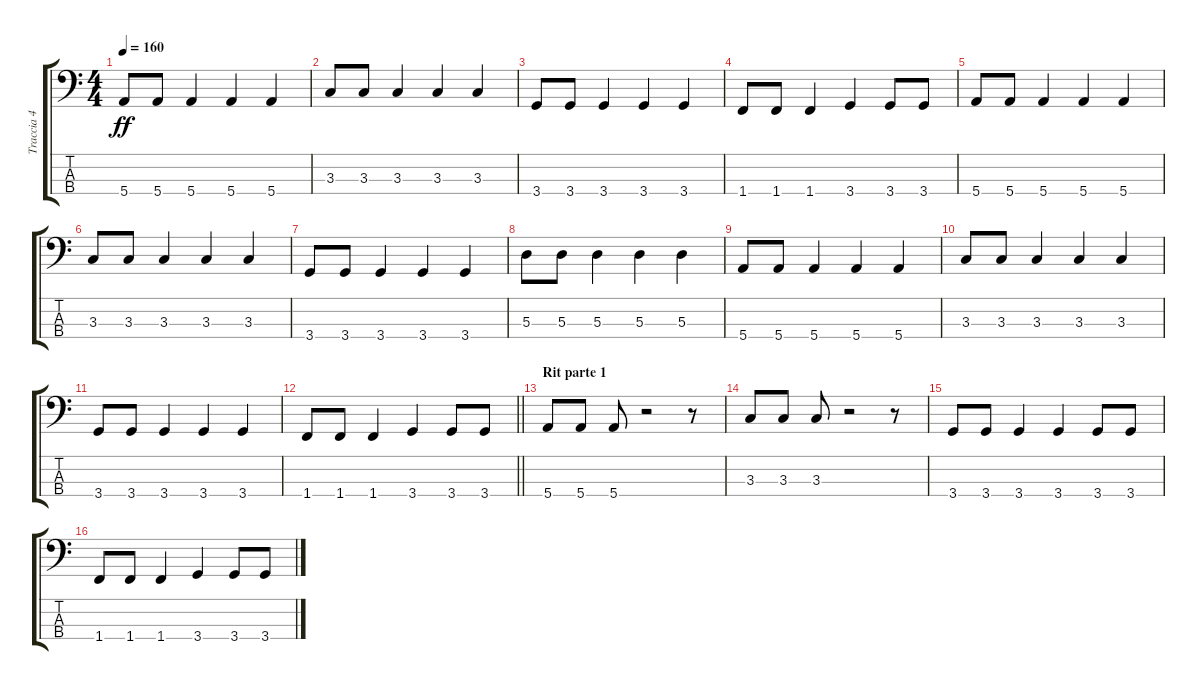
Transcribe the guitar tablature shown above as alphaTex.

\track ("Traccia 4" "Traccia 4") {instrument electricbassfinger}
\staff {score tabs}
\tuning (G2 D2 A1 E1) {hide}
\ts (4 4)
\tempo 160
\clef f4
\ks c
5.4.8{dy ff} 5.4.8 5.4.4 5.4.4 5.4.4 |
3.3.8 3.3.8 3.3.4 3.3.4 3.3.4 |
3.4.8 3.4.8 3.4.4 3.4.4 3.4.4 |
1.4.8 1.4.8 1.4.4 3.4.4 3.4.8 3.4.8 |
5.4.8 5.4.8 5.4.4 5.4.4 5.4.4 |
3.3.8 3.3.8 3.3.4 3.3.4 3.3.4 |
3.4.8 3.4.8 3.4.4 3.4.4 3.4.4 |
5.3.8 5.3.8 5.3.4 5.3.4 5.3.4 |
5.4.8 5.4.8 5.4.4 5.4.4 5.4.4 |
3.3.8 3.3.8 3.3.4 3.3.4 3.3.4 |
3.4.8 3.4.8 3.4.4 3.4.4 3.4.4 |
\barLineRight lightlight
1.4.8 1.4.8 1.4.4 3.4.4 3.4.8 3.4.8 |
\section ("" "Rit parte 1")
5.4.8 5.4.8 5.4.8 r.2 r.8 |
3.3.8 3.3.8 3.3.8 r.2 r.8 |
3.4.8 3.4.8 3.4.4 3.4.4 3.4.8 3.4.8 |
1.4.8 1.4.8 1.4.4 3.4.4 3.4.8 3.4.8
